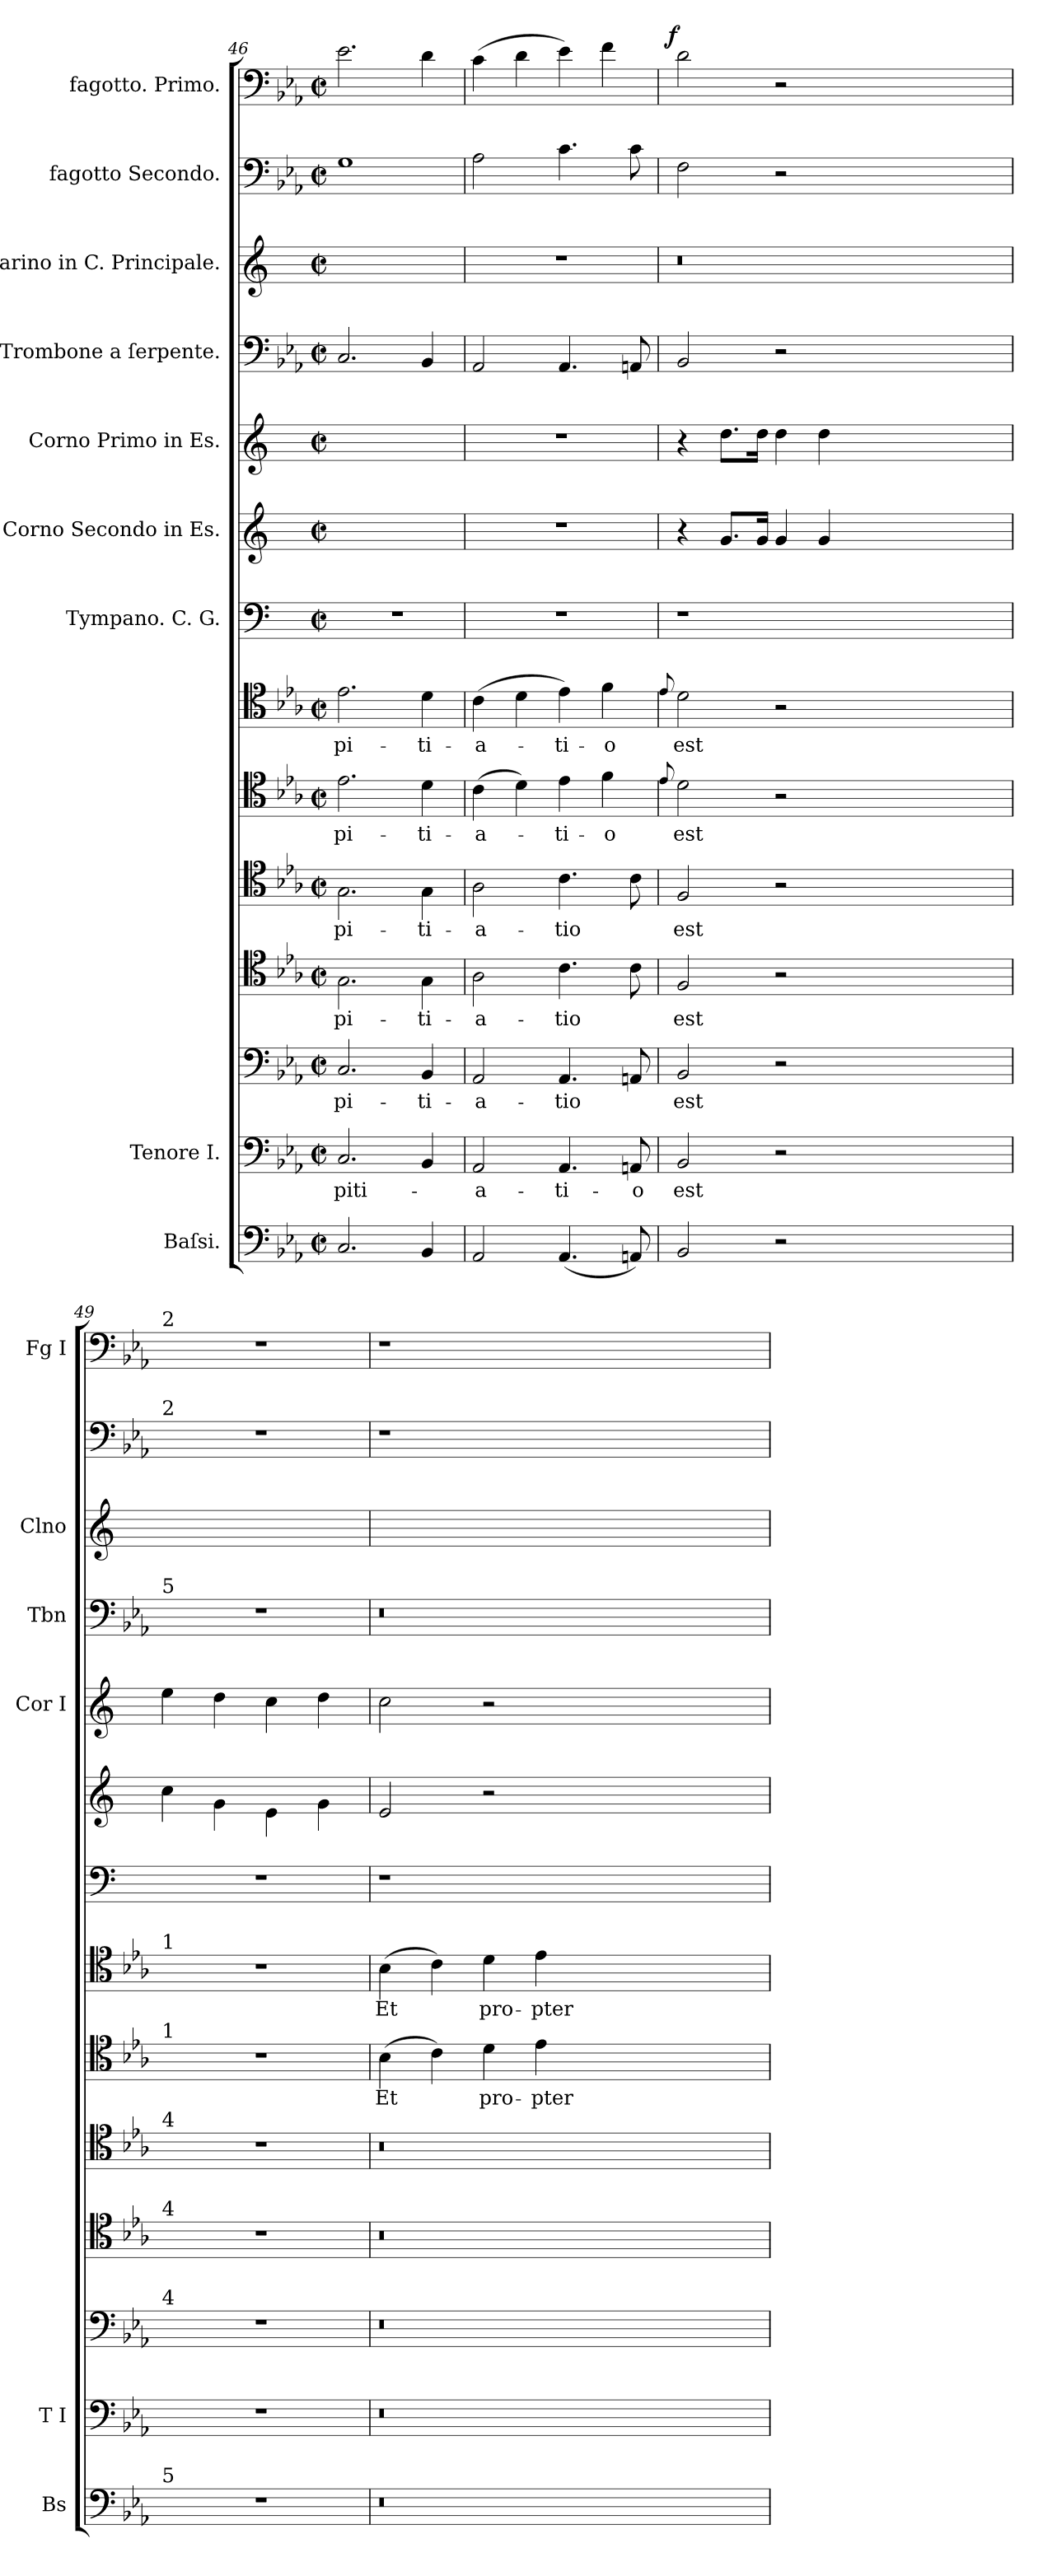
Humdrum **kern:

**kern	**kern	**text	**kern	**text	**kern	**text	**kern	**text	**kern	**text	**kern	**text	**kern	**kern	**kern	**kern	**kern	**kern	**kern	**dynam
*part9	*part8	*part8	*part8	*part8	*part8	*part8	*part8	*part8	*part8	*part8	*part8	*part8	*part7	*part6	*part5	*part4	*part3	*part2	*part1	*part1
*staff14	*staff13	*staff13	*staff12	*staff12	*staff11	*staff11	*staff10	*staff10	*staff9	*staff9	*staff8	*staff8	*staff7	*staff6	*staff5	*staff4	*staff3	*staff2	*staff1	*staff1
*I"Baſsi.	*I"Tenore I.	*	*	*	*	*	*	*	*	*	*	*	*I"Tympano. C. G.	*I"Corno Secondo in Es.	*I"Corno Primo in Es.	*I"Trombone a ſerpente.	*I"Clarino in C. Principale.	*I"fagotto Secondo.	*I"fagotto. Primo.	*
*I'Bs	*I'T I	*	*	*	*	*	*	*	*	*	*	*	*	*	*I'Cor I	*I'Tbn	*I'Clno	*	*I'Fg I	*
*clefF4	*clefF4	*	*clefF4	*	*clefC4	*	*clefC4	*	*clefC4	*	*clefC4	*	*clefF4	*clefG2	*clefG2	*clefF4	*clefG2	*clefF4	*clefF4	*
*	*	*	*	*	*	*	*	*	*	*	*	*	*	*ITrd5c9	*ITrd5c9	*	*	*	*	*
*k[b-e-a-]	*k[b-e-a-]	*	*k[b-e-a-]	*	*k[b-e-a-]	*	*k[b-e-a-]	*	*k[b-e-a-]	*	*k[b-e-a-]	*	*k[]	*k[b-e-a-]	*k[b-e-a-]	*k[b-e-a-]	*k[]	*k[b-e-a-]	*k[b-e-a-]	*
*E-:	*E-:	*	*E-:	*	*E-:	*	*E-:	*	*E-:	*	*E-:	*	*	*E-:	*E-:	*E-:	*	*E-:	*E-:	*
*M2/2	*M2/2	*	*M2/2	*	*M2/2	*	*M2/2	*	*M2/2	*	*M2/2	*	*M2/2	*M2/2	*M2/2	*M2/2	*M2/2	*M2/2	*M2/2	*
*met(c|)	*met(c|)	*	*met(c|)	*	*met(c|)	*	*met(c|)	*	*met(c|)	*	*met(c|)	*	*met(c|)	*met(c|)	*met(c|)	*met(c|)	*met(c|)	*met(c|)	*met(c|)	*
=46	=46	=46	=46	=46	=46	=46	=46	=46	=46	=46	=46	=46	=46	=46	=46	=46	=46	=46	=46	=46
2.C/	2.C/	-piti-	2.C/	-pi-	2.G\	-pi-	2.G\	-pi-	2.e-\	-pi-	2.e-\	-pi-	1r	1ryy	1ryy	2.C/	1ryy	1G\	2.e-\	.
4BB-/	4BB-/	.	4BB-/	-ti-	4G\	-ti-	4G\	-ti-	4d\	-ti-	4d\	-ti-	.	.	.	4BB-/	.	.	4d\	.
=47	=47	=47	=47	=47	=47	=47	=47	=47	=47	=47	=47	=47	=47	=47	=47	=47	=47	=47	=47	=47
2AA-/	2AA-/	-a-	2AA-/	-a-	2A-\	-a-	2A-\	-a-	(>4c\	-a-	(>4c\	-a-	1r	1r	1r	2AA-/	1r	2A-\	(>4c\	.
.	.	.	.	.	.	.	.	.	4d\)	.	4d\	.	.	.	.	.	.	.	4d\	.
(<4.AA-/	4.AA-/	-ti-	4.AA-/	-tio	4.c\	-tio	4.c\	-tio	4e-\	-ti-	4e-\)	-ti-	.	.	.	4.AA-/	.	4.c\	4e-\)	.
.	.	.	.	.	.	.	.	.	4f\	-o	4f\	-o	.	.	.	.	.	.	4f\	.
8AAn/)	8AAn/	-o	8AAn/	.	8c\	.	8c\	.	.	.	.	.	.	.	.	8AAn/	.	8c\	.	.
=48	=48	=48	=48	=48	=48	=48	=48	=48	=48	=48	=48	=48	=48	=48	=48	=48	=48	=48	=48	=48
.	.	.	.	.	.	.	.	.	8qqe-/	.	8qqe-/	.	.	.	.	.	.	.	.	.
!	!	!	!	!	!	!	!	!	!	!	!	!	!	!	!	!	!	!	!	!LO:DY:a:rj
2BB-/	2BB-/	est	2BB-/	est	2F/	est	2F/	est	2d\	est	2d\	est	1r	4r	4r	2BB-/	0.r	2F\	2d\	f
.	.	.	.	.	.	.	.	.	.	.	.	.	.	8.B-/L	8.fL	.	.	.	.	.
.	.	.	.	.	.	.	.	.	.	.	.	.	.	16B-/Jk	16fJk	.	.	.	.	.
2r	2r	.	2r	.	2r	.	2r	.	2r	.	2r	.	.	4B-/	4f\	2r	.	2r	2r	.
.	.	.	.	.	.	.	.	.	.	.	.	.	.	4B-/	4f	.	.	.	.	.
0ryy	0ryy	.	0ryy	.	0ryy	.	0ryy	.	0ryy	.	0ryy	.	0ryy	0ryy	0ryy	0ryy	.	0ryy	0ryy	.
=49	=49	=49	=49	=49	=49	=49	=49	=49	=49	=49	=49	=49	=49	=49	=49	=49	=49	=49	=49	=49
!	!	!	!	!	!	!	!	!	!	!	!	!	!	!	!	!	!	!	!LO:TX:a:t=2	!
!	!	!	!	!	!	!	!	!	!	!	!	!	!	!	!	!	!	!LO:TX:a:t=2	!	!
!	!	!	!	!	!	!	!	!	!	!	!	!	!	!	!	!LO:TX:a:t=5	!	!	!	!
!	!	!	!	!	!	!	!	!	!	!	!LO:TX:a:t=1	!	!	!	!	!	!	!	!	!
!	!	!	!	!	!	!	!	!	!LO:TX:a:t=1	!	!	!	!	!	!	!	!	!	!	!
!	!	!	!	!	!	!	!LO:TX:a:t=4	!	!	!	!	!	!	!	!	!	!	!	!	!
!	!	!	!	!	!LO:TX:a:t=4	!	!	!	!	!	!	!	!	!	!	!	!	!	!	!
!	!	!	!LO:TX:a:t=4	!	!	!	!	!	!	!	!	!	!	!	!	!	!	!	!	!
!LO:TX:a:t=5	!	!	!	!	!	!	!	!	!	!	!	!	!	!	!	!	!	!	!	!
1r	1r	.	1r	.	1r	.	1r	.	1r	.	1r	.	1r	4e-\	4g	1r	1ryy	1r	1r	.
.	.	.	.	.	.	.	.	.	.	.	.	.	.	4B-\	4f\	.	.	.	.	.
.	.	.	.	.	.	.	.	.	.	.	.	.	.	4G\	4e-	.	.	.	.	.
.	.	.	.	.	.	.	.	.	.	.	.	.	.	4B-\	4f	.	.	.	.	.
=50	=50	=50	=50	=50	=50	=50	=50	=50	=50	=50	=50	=50	=50	=50	=50	=50	=50	=50	=50	=50
0.r	0.r	.	0.r	.	0.r	.	0.r	.	(>4B-\	Et	(>4B-\	Et	1r	2G	2e-\	0.r	0.ryy	1r	1r	.
.	.	.	.	.	.	.	.	.	4c\)	.	4c\)	.	.	.	.	.	.	.	.	.
.	.	.	.	.	.	.	.	.	4d\	pro-	4d\	pro-	.	2r	2r	.	.	.	.	.
.	.	.	.	.	.	.	.	.	4e-\	-pter	4e-\	-pter	.	.	.	.	.	.	.	.
.	.	.	.	.	.	.	.	.	0ryy	.	0ryy	.	0ryy	0ryy	0ryy	.	.	0ryy	0ryy	.
=	=	=	=	=	=	=	=	=	=	=	=	=	=	=	=	=	=	=	=	=
*-	*-	*-	*-	*-	*-	*-	*-	*-	*-	*-	*-	*-	*-	*-	*-	*-	*-	*-	*-	*-
